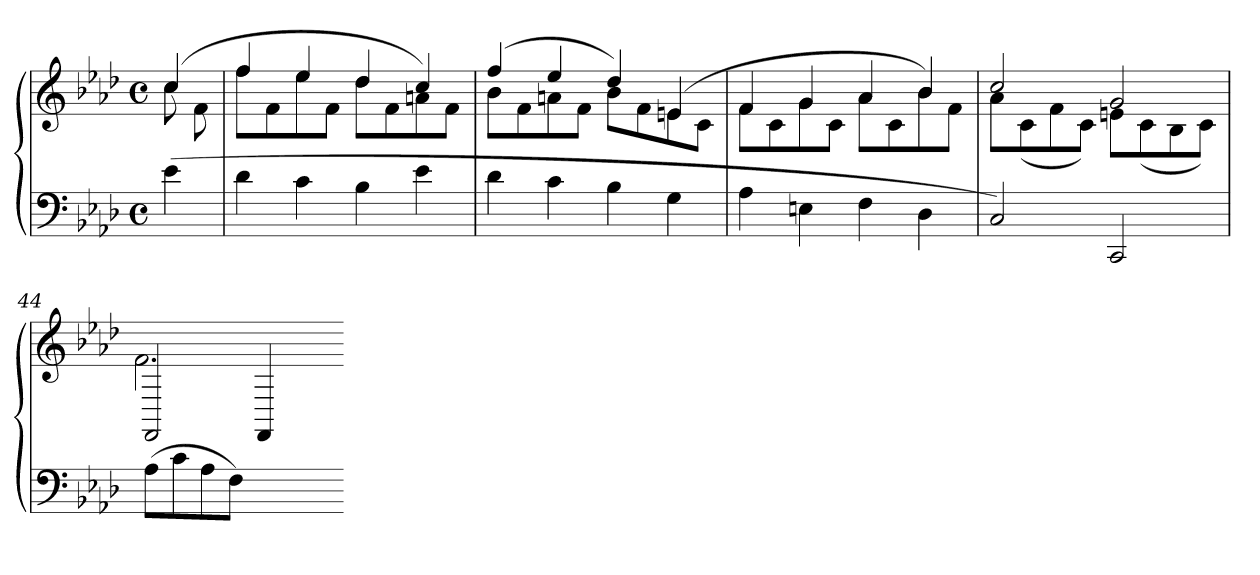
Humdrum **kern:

**kern	**kern
*part1	*part1
*staff2	*staff1
*clefF4	*clefG2
*k[b-e-a-d-]	*k[b-e-a-d-]
*f:	*f:
*M4/4	*M4/4
*met(c)	*met(c)
=	=
*	*^
(4e-	(4cc	8cc
.	.	8f
=40	=40	=40
4d-	4ff	8ffL
.	.	8f
4c	4ee-	8ee-
.	.	8fJ
4B-	4dd-	8dd-L
.	.	8f
4e-	4cc)	8an
.	.	8fJ
=41	=41	=41
4d-	(4ff	8b-L
.	.	8f
4c	4ee-	8an
.	.	8fJ
4B-	4dd-)	8b-L
.	.	8f
4G	(4en	8e
.	.	8cJ
=42	=42	=42
4A-	4f	8fL
.	.	8c
4En	4g	8g
.	.	8cJ
4F	4a-	8a-L
.	.	8c
4D-	4b-)	8b-
.	.	8fJ
=43	=43	=43
2C)	2cc	8a-L
.	.	(8c
.	.	8f
.	.	8cJ)
2CC	2g	8enL
.	.	(8c
.	.	8B-
.	.	8cJ)
=44	=44	=44
(8A-L	2FF	2.f
8c	.	.
8A-	.	.
8FJ)	.	.
4ryy	4FF	.
4ryy	4ryy	4ryy
*	*v	*v
=-	=-
*-	*-
